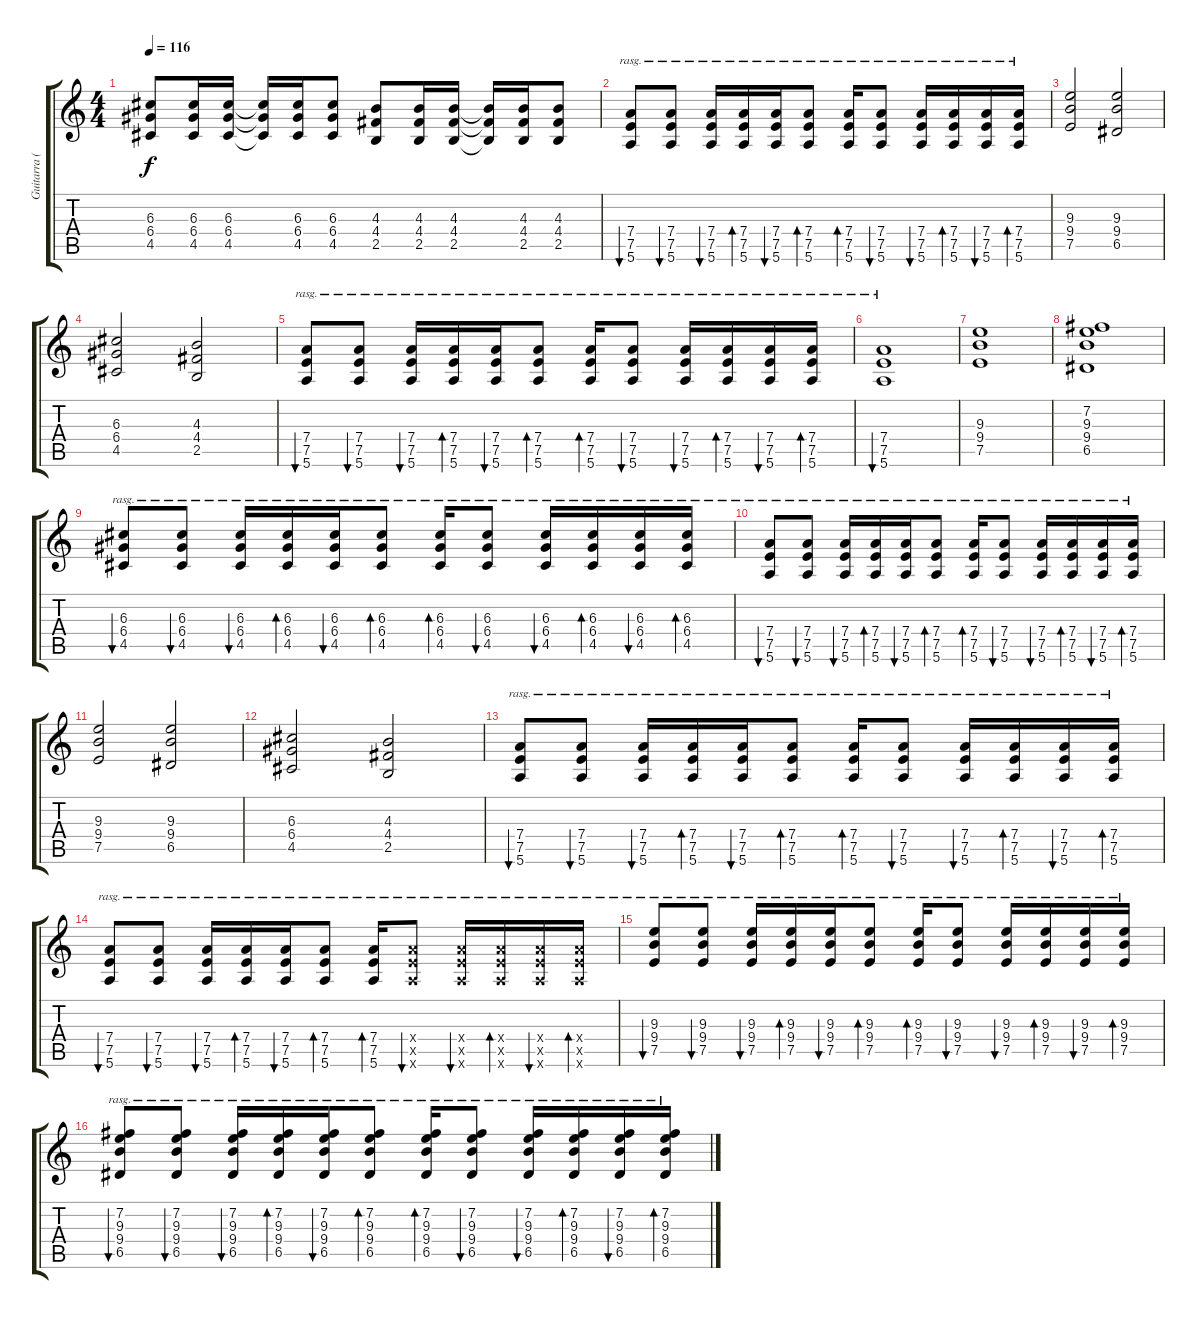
\track ("Guitarra (Dis)" "Guitarra (") {instrument distortionguitar}
\staff {score tabs}
\tuning (E4 B3 G3 D3 A2 E2) {hide}
\ts (4 4)
\tempo 116
\clef g2
\ks c
(6.3 6.4 4.5).8{dy f} (6.3 6.4 4.5).16 (6.3 6.4 4.5).16 (6.3{t} 6.4{t} 4.5{t}).16 (6.3 6.4 4.5).16 (6.3 6.4 4.5).8 (4.3 4.4 2.5).8 (4.3 4.4 2.5).16 (4.3 4.4 2.5).16 (4.3{t} 4.4{t} 2.5{t}).16 (4.3 4.4 2.5).16 (4.3 4.4 2.5).8 |
(7.4 7.5 5.6).8{bu 60 rasg ii} (7.4 7.5 5.6).8{bu 120 rasg ii} (7.4 7.5 5.6).16{bu 120 rasg ii} (7.4 7.5 5.6).16{bd 120 rasg ii} (7.4 7.5 5.6).16{bu 120 rasg ii} (7.4 7.5 5.6).8{bd 120 rasg ii} (7.4 7.5 5.6).16{bd 120 rasg ii} (7.4 7.5 5.6).8{bu 120 rasg ii} (7.4 7.5 5.6).16{bu 120 rasg ii} (7.4 7.5 5.6).16{bd 120 rasg ii} (7.4 7.5 5.6).16{bu 120 rasg ii} (7.4 7.5 5.6).16{bd 120 rasg ii} |
(9.3 9.4 7.5).2 (9.3 9.4 6.5).2 |
(6.3 6.4 4.5).2 (4.3 4.4 2.5).2 |
(7.4 7.5 5.6).8{bu 60 rasg ii} (7.4 7.5 5.6).8{bu 120 rasg ii} (7.4 7.5 5.6).16{bu 120 rasg ii} (7.4 7.5 5.6).16{bd 120 rasg ii} (7.4 7.5 5.6).16{bu 120 rasg ii} (7.4 7.5 5.6).8{bd 120 rasg ii} (7.4 7.5 5.6).16{bd 120 rasg ii} (7.4 7.5 5.6).8{bu 120 rasg ii} (7.4 7.5 5.6).16{bu 120 rasg ii} (7.4 7.5 5.6).16{bd 120 rasg ii} (7.4 7.5 5.6).16{bu 120 rasg ii} (7.4 7.5 5.6).16{bd 120 rasg ii} |
(7.4 7.5 5.6).1{bu 60 rasg ii} |
(9.3 9.4 7.5).1 |
(7.2 9.3 9.4 6.5).1 |
(6.3 6.4 4.5).8{bu 60 rasg ii} (6.3 6.4 4.5).8{bu 120 rasg ii} (6.3 6.4 4.5).16{bu 120 rasg ii} (6.3 6.4 4.5).16{bd 120 rasg ii} (6.3 6.4 4.5).16{bu 120 rasg ii} (6.3 6.4 4.5).8{bd 120 rasg ii} (6.3 6.4 4.5).16{bd 120 rasg ii} (6.3 6.4 4.5).8{bu 120 rasg ii} (6.3 6.4 4.5).16{bu 120 rasg ii} (6.3 6.4 4.5).16{bd 120 rasg ii} (6.3 6.4 4.5).16{bu 120 rasg ii} (6.3 6.4 4.5).16{bd 120 rasg ii} |
(7.4 7.5 5.6).8{bu 60 rasg ii} (7.4 7.5 5.6).8{bu 120 rasg ii} (7.4 7.5 5.6).16{bu 120 rasg ii} (7.4 7.5 5.6).16{bd 120 rasg ii} (7.4 7.5 5.6).16{bu 120 rasg ii} (7.4 7.5 5.6).8{bd 120 rasg ii} (7.4 7.5 5.6).16{bd 120 rasg ii} (7.4 7.5 5.6).8{bu 120 rasg ii} (7.4 7.5 5.6).16{bu 120 rasg ii} (7.4 7.5 5.6).16{bd 120 rasg ii} (7.4 7.5 5.6).16{bu 120 rasg ii} (7.4 7.5 5.6).16{bd 120 rasg ii} |
(9.3 9.4 7.5).2 (9.3 9.4 6.5).2 |
(6.3 6.4 4.5).2 (4.3 4.4 2.5).2 |
(7.4 7.5 5.6).8{bu 60 rasg ii} (7.4 7.5 5.6).8{bu 120 rasg ii} (7.4 7.5 5.6).16{bu 120 rasg ii} (7.4 7.5 5.6).16{bd 120 rasg ii} (7.4 7.5 5.6).16{bu 120 rasg ii} (7.4 7.5 5.6).8{bd 120 rasg ii} (7.4 7.5 5.6).16{bd 120 rasg ii} (7.4 7.5 5.6).8{bu 120 rasg ii} (7.4 7.5 5.6).16{bu 120 rasg ii} (7.4 7.5 5.6).16{bd 120 rasg ii} (7.4 7.5 5.6).16{bu 120 rasg ii} (7.4 7.5 5.6).16{bd 120 rasg ii} |
(7.4 7.5 5.6).8{bu 60 rasg ii} (7.4 7.5 5.6).8{bu 120 rasg ii} (7.4 7.5 5.6).16{bu 120 rasg ii} (7.4 7.5 5.6).16{bd 120 rasg ii} (7.4 7.5 5.6).16{bu 120 rasg ii} (7.4 7.5 5.6).8{bd 120 rasg ii} (7.4 7.5 5.6).16{bd 120 rasg ii} (7.4{x} 7.5{x} 5.6{x}).8{bu 120 rasg ii} (7.4{x} 7.5{x} 5.6{x}).16{bu 120 rasg ii} (7.4{x} 7.5{x} 5.6{x}).16{bd 120 rasg ii} (7.4{x} 7.5{x} 5.6{x}).16{bu 120 rasg ii} (7.4{x} 7.5{x} 5.6{x}).16{bd 120 rasg ii} |
(9.3 9.4 7.5).8{bu 60 rasg ii} (9.3 9.4 7.5).8{bu 120 rasg ii} (9.3 9.4 7.5).16{bu 120 rasg ii} (9.3 9.4 7.5).16{bd 120 rasg ii} (9.3 9.4 7.5).16{bu 120 rasg ii} (9.3 9.4 7.5).8{bd 120 rasg ii} (9.3 9.4 7.5).16{bd 120 rasg ii} (9.3 9.4 7.5).8{bu 120 rasg ii} (9.3 9.4 7.5).16{bu 120 rasg ii} (9.3 9.4 7.5).16{bd 120 rasg ii} (9.3 9.4 7.5).16{bu 120 rasg ii} (9.3 9.4 7.5).16{bd 120 rasg ii} |
(7.2 9.3 9.4 6.5).8{bu 60 rasg ii} (7.2 9.3 9.4 6.5).8{bu 120 rasg ii} (7.2 9.3 9.4 6.5).16{bu 120 rasg ii} (7.2 9.3 9.4 6.5).16{bd 120 rasg ii} (7.2 9.3 9.4 6.5).16{bu 120 rasg ii} (7.2 9.3 9.4 6.5).8{bd 120 rasg ii} (7.2 9.3 9.4 6.5).16{bd 120 rasg ii} (7.2 9.3 9.4 6.5).8{bu 120 rasg ii} (7.2 9.3 9.4 6.5).16{bu 120 rasg ii} (7.2 9.3 9.4 6.5).16{bd 120 rasg ii} (7.2 9.3 9.4 6.5).16{bu 120 rasg ii} (7.2 9.3 9.4 6.5).16{bd 120 rasg ii}
